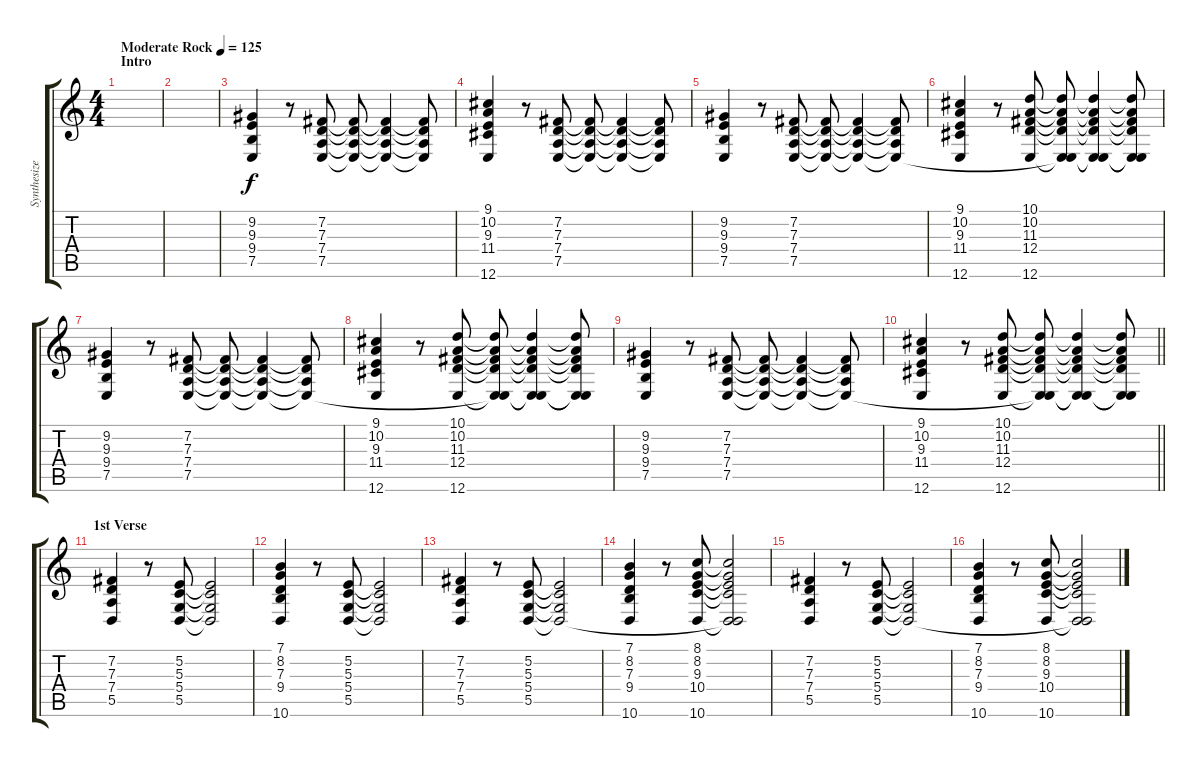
\track ("Synthesizer" "Synthesize") {instrument lead1square}
\staff {score tabs}
\tuning (E4 B3 G3 D3 A2 E2) {hide}
\ts (4 4)
\section ("" "Intro")
\tempo (125 "Moderate Rock")
\clef g2
\ks c
|
|
(9.2 9.3 9.4 7.5).4 r.8 (7.2 7.3 7.4 7.5).8 (7.2{t} 7.3{t} 7.4{t} 7.5{t}).8 (7.2{t} 7.3{t} 7.4{t} 7.5{t}).4 (7.2{t} 7.3{t} 7.4{t} 7.5{t}).8 |
(9.1 10.2 9.3 11.4 12.6).4 r.8 (7.2 7.3 7.4 7.5).8 (7.2{t} 7.3{t} 7.4{t} 7.5{t}).8 (7.2{t} 7.3{t} 7.4{t} 7.5{t}).4 (7.2{t} 7.3{t} 7.4{t} 7.5{t}).8 |
(9.2 9.3 9.4 7.5).4 r.8 (7.2 7.3 7.4 7.5).8 (7.2{t} 7.3{t} 7.4{t} 7.5{t}).8 (7.2{t} 7.3{t} 7.4{t} 7.5{t}).4 (7.2{t} 7.3{t} 7.4{t} 7.5{t}).8 |
(9.1 10.2 9.3 11.4 12.6).4 r.8 (10.1 10.2 11.3 12.4 12.6).8 (10.1{t} 10.2{t} 11.3{t} 12.4{t} 7.5{t} 12.6{t}).8 (10.1{t} 10.2{t} 11.3{t} 12.4{t} 7.5{t} 12.6{t}).4 (10.1{t} 10.2{t} 11.3{t} 12.4{t} 7.5{t} 12.6{t}).8 |
(9.2 9.3 9.4 7.5).4 r.8 (7.2 7.3 7.4 7.5).8 (7.2{t} 7.3{t} 7.4{t} 7.5{t}).8 (7.2{t} 7.3{t} 7.4{t} 7.5{t}).4 (7.2{t} 7.3{t} 7.4{t} 7.5{t}).8 |
(9.1 10.2 9.3 11.4 12.6).4 r.8 (10.1 10.2 11.3 12.4 12.6).8 (10.1{t} 10.2{t} 11.3{t} 12.4{t} 7.5{t} 12.6{t}).8 (10.1{t} 10.2{t} 11.3{t} 12.4{t} 7.5{t} 12.6{t}).4 (10.1{t} 10.2{t} 11.3{t} 12.4{t} 7.5{t} 12.6{t}).8 |
(9.2 9.3 9.4 7.5).4 r.8 (7.2 7.3 7.4 7.5).8 (7.2{t} 7.3{t} 7.4{t} 7.5{t}).8 (7.2{t} 7.3{t} 7.4{t} 7.5{t}).4 (7.2{t} 7.3{t} 7.4{t} 7.5{t}).8 |
\barLineRight lightlight
(9.1 10.2 9.3 11.4 12.6).4 r.8 (10.1 10.2 11.3 12.4 12.6).8 (10.1{t} 10.2{t} 11.3{t} 12.4{t} 7.5{t} 12.6{t}).8 (10.1{t} 10.2{t} 11.3{t} 12.4{t} 7.5{t} 12.6{t}).4 (10.1{t} 10.2{t} 11.3{t} 12.4{t} 7.5{t} 12.6{t}).8 |
\section ("" "1st Verse")
(7.2 7.3 7.4 5.5).4 r.8 (5.2 5.3 5.4 5.5).8 (5.2{t} 5.3{t} 5.4{t} 5.5{t}).2 |
(7.1 8.2 7.3 9.4 10.6).4 r.8 (5.2 5.3 5.4 5.5).8 (5.2{t} 5.3{t} 5.4{t} 5.5{t}).2 |
(7.2 7.3 7.4 5.5).4 r.8 (5.2 5.3 5.4 5.5).8 (5.2{t} 5.3{t} 5.4{t} 5.5{t}).2 |
(7.1 8.2 7.3 9.4 10.6).4 r.8 (8.1 8.2 9.3 10.4 10.6).8 (8.1{t} 8.2{t} 9.3{t} 10.4{t} 5.5{t} 10.6{t}).2 |
(7.2 7.3 7.4 5.5).4 r.8 (5.2 5.3 5.4 5.5).8 (5.2{t} 5.3{t} 5.4{t} 5.5{t}).2 |
(7.1 8.2 7.3 9.4 10.6).4 r.8 (8.1 8.2 9.3 10.4 10.6).8 (8.1{t} 8.2{t} 9.3{t} 10.4{t} 5.5{t} 10.6{t}).2
